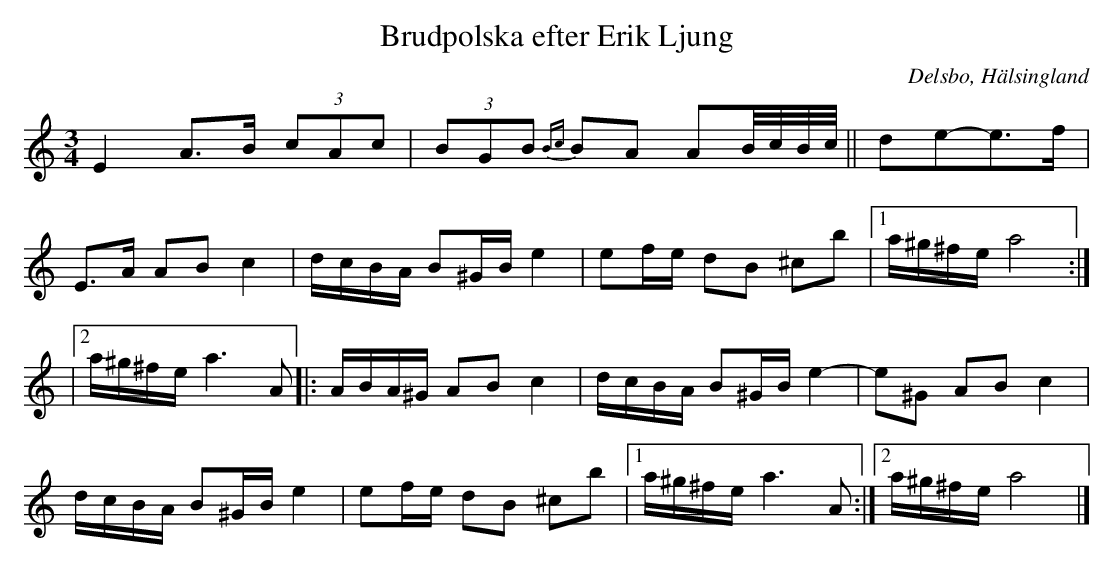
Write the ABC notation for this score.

X:1
T: Brudpolska efter Erik Ljung
O: Delsbo, Hälsingland
M: 3/4
L: 1/8
K: Am
E2 A>B (3cAc| (3BGB {Bc}BA AB//c//B//c//|| de-e>f|
E>A AB c2 | d/c/B/A/ B^G/B/ e2 | ef/e/ dB ^cb |1 a/^g/^f/e/ a4 :|
|2 a/^g/^f/e/ a3 A |: A/B/A/^G/ AB c2 | d/c/B/A/ B^G/B/ e2- | e^G AB c2 |
d/c/B/A/ B^G/B/ e2 | ef/e/ dB ^cb |1 a/^g/^f/e/ a3 A :|2 a/^g/^f/e/ a4 |]
